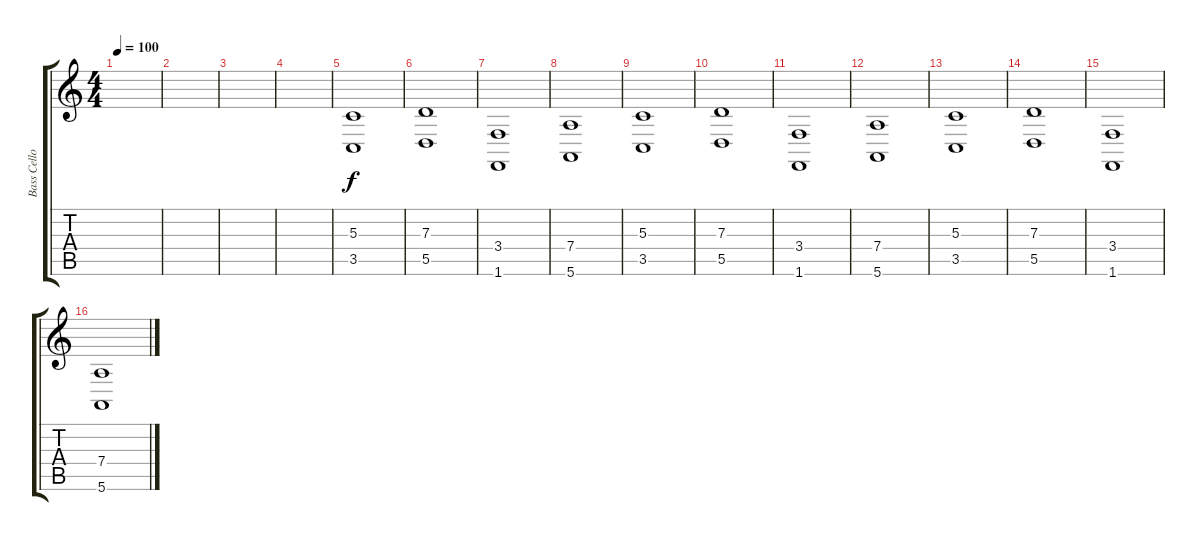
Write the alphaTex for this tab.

\track ("Bass Cello" "Bass Cello") {instrument cello}
\staff {score tabs}
\tuning (E4 B3 G3 D3 A2 E2) {hide}
\ts (4 4)
\tempo 100
\clef g2
\ks c
|
|
|
|
(5.3 3.5).1 |
(7.3 5.5).1 |
(3.4 1.6).1 |
(7.4 5.6).1 |
(5.3 3.5).1 |
(7.3 5.5).1 |
(3.4 1.6).1 |
(7.4 5.6).1 |
(5.3 3.5).1 |
(7.3 5.5).1 |
(3.4 1.6).1 |
(7.4 5.6).1
